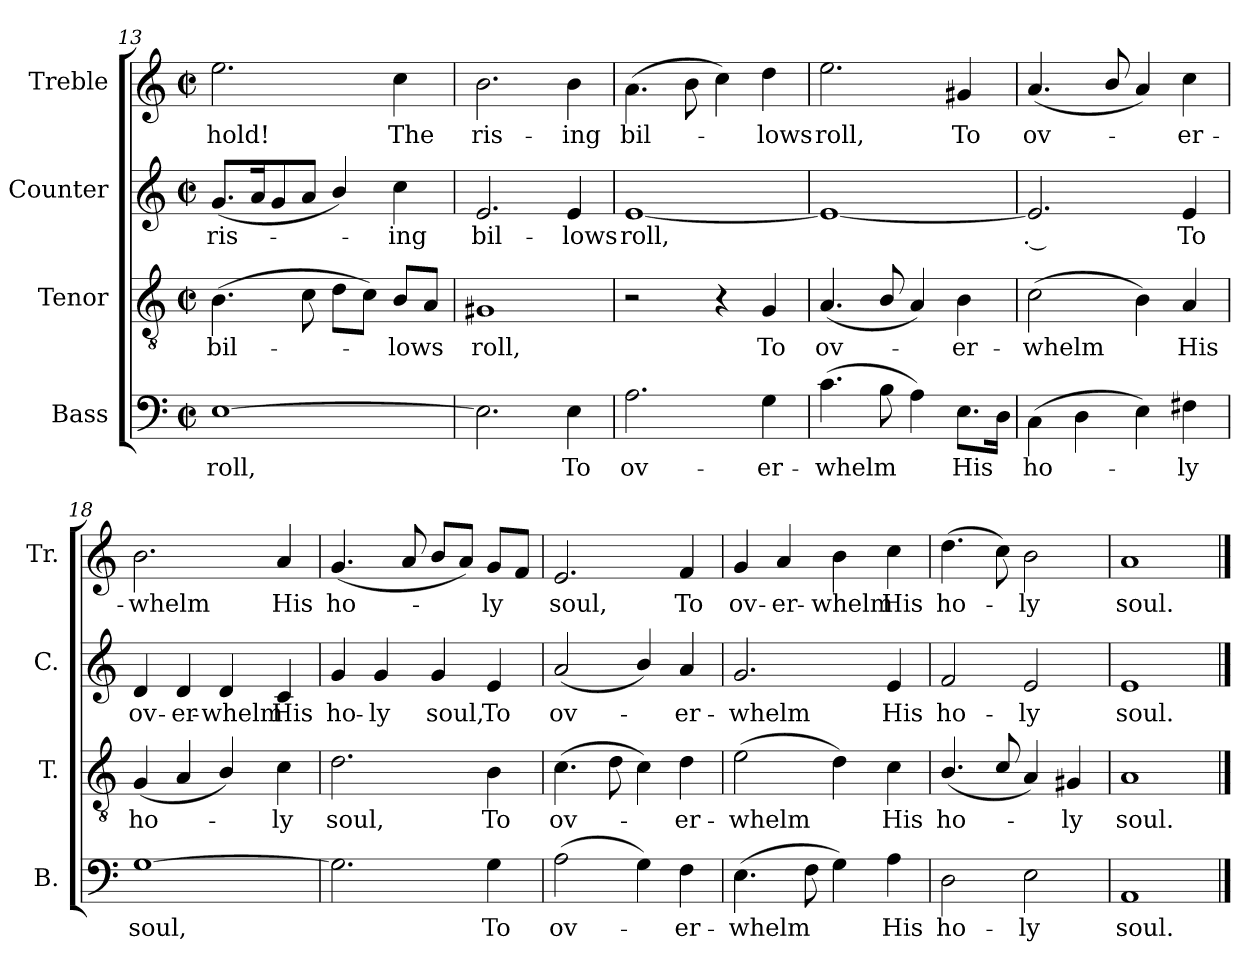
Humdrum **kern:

**kern	**text	**kern	**text	**kern	**text	**kern	**text
*part4	*part4	*part3	*part3	*part2	*part2	*part1	*part1
*staff4	*staff4	*staff3	*staff3	*staff2	*staff2	*staff1	*staff1
*I"Bass	*	*I"Tenor	*	*I"Counter	*	*I"Treble	*
*I'B.	*	*I'T.	*	*I'C.	*	*I'Tr.	*
*clefF4	*	*clefGv2	*	*clefG2	*	*clefG2	*
*k[]	*	*k[]	*	*k[]	*	*k[]	*
*C:	*	*C:	*	*C:	*	*C:	*
*M4/4	*	*M4/4	*	*M4/4	*	*M4/4	*
*met(c|)	*	*met(c|)	*	*met(c|)	*	*met(c|)	*
=13	=13	=13	=13	=13	=13	=13	=13
[1E	roll,	(4.B\	bil-	(8.g/L	ris-	2.ee\	-hold!
.	.	.	.	16a/K	.	.	.
.	.	.	.	8g/	.	.	.
.	.	8c\	.	8a/J	.	.	.
.	.	8d\L	.	4b/)	.	.	.
.	.	8c\J)	.	.	.	.	.
.	.	8B/L	-lows	4cc\	-ing	4cc\	The
.	.	8A/J	.	.	.	.	.
=14	=14	=14	=14	=14	=14	=14	=14
2.E\]	.	1G#X	roll,	2.e/	bil-	2.b\	ris-
4E\	To	.	.	4e/	-lows	4b\	-ing
=15	=15	=15	=15	=15	=15	=15	=15
2.A\	ov-	2r	.	[1e	roll,	(4.a\	bil-
.	.	.	.	.	.	8b\	.
.	.	4r	.	.	.	4cc\)	.
4G\	-er-	4G/	To	.	.	4dd\	-lows
=16	=16	=16	=16	=16	=16	=16	=16
(4.c\	-whelm	(4.A/	ov-	1e_	.	2.ee\	roll,
8B\	.	8B/	.	.	.	.	.
4A\)	.	4A/)	.	.	.	.	.
8.E\L	His	4B\	-er-	.	.	4g#X/	To
16D\Jk	.	.	.	.	.	.	.
!!LO:LB:g=z
=17	=17	=17	=17	=17	=17	=17	=17
(4C\	ho-	(2c\	-whelm	2.e/]	.__	(4.a/	ov-
4D\	.	.	.	.	.	.	.
.	.	.	.	.	.	8b/	.
4E\)	.	4B\)	.	.	.	4a/)	.
4F#X\	-ly	4A/	His	4e/	To	4cc\	-er-
=18	=18	=18	=18	=18	=18	=18	=18
[1G	soul,	(4G/	ho-	4d/	ov-	2.b\	-whelm
.	.	4A/	.	4d/	-er-	.	.
.	.	4B/)	.	4d/	-whelm	.	.
.	.	4c\	-ly	4c/	His	4a/	His
=19	=19	=19	=19	=19	=19	=19	=19
2.G\]	.	2.d\	soul,	4g/	ho-	(4.g/	ho-
.	.	.	.	4g/	-ly	.	.
.	.	.	.	.	.	8a/	.
.	.	.	.	4g/	soul,	8b/L	.
.	.	.	.	.	.	8a/J)	.
4G\	To	4B\	To	4e/	To	8g/L	-ly
.	.	.	.	.	.	8f/J	.
=20	=20	=20	=20	=20	=20	=20	=20
(2A\	ov-	(4.c\	ov-	(2a/	ov-	2.e/	soul,
.	.	8d\	.	.	.	.	.
4G\)	.	4c\)	.	4b/)	.	.	.
4F\	-er-	4d\	-er-	4a/	-er-	4f/	To
=21	=21	=21	=21	=21	=21	=21	=21
(4.E\	-whelm	(2e\	-whelm	2.g/	-whelm	4g/	ov-
.	.	.	.	.	.	4a/	-er-
8F\	.	.	.	.	.	.	.
4G\)	.	4d\)	.	.	.	4b\	-whelm
4A\	His	4c\	His	4e/	His	4cc\	His
=22	=22	=22	=22	=22	=22	=22	=22
2D\	ho-	(4.B/	ho-	2f/	ho-	(4.dd\	ho-
.	.	8c/	.	.	.	8cc\)	.
2E\	-ly	4A/)	.	2e/	-ly	2b\	-ly
.	.	4G#X/	-ly	.	.	.	.
=23	=23	=23	=23	=23	=23	=23	=23
1AA	soul.	1A	soul.	1e	soul.	1a	soul.
==	==	==	==	==	==	==	==
*-	*-	*-	*-	*-	*-	*-	*-
